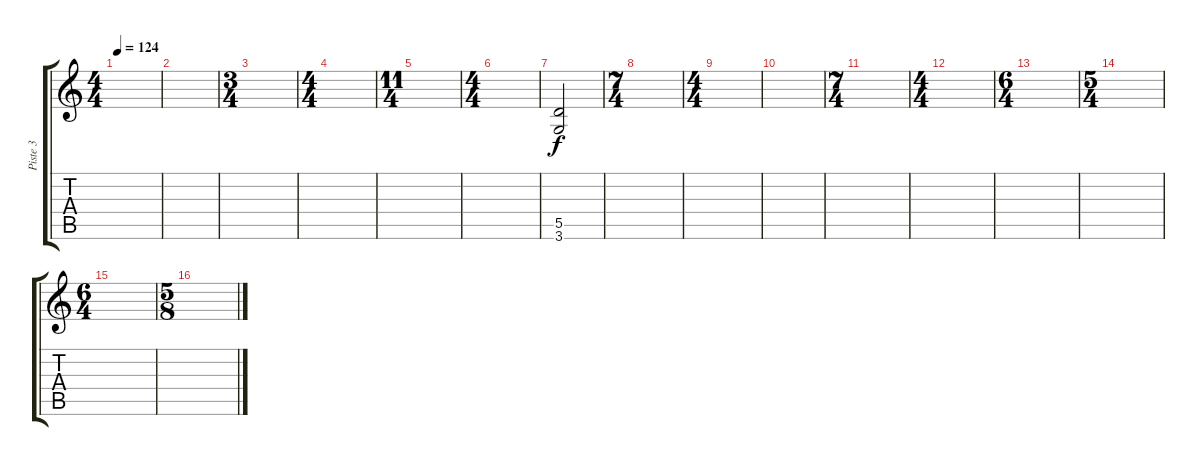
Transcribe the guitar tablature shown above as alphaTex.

\track ("Piste 3" "Piste 3") {instrument distortionguitar}
\staff {score tabs}
\tuning (E4 B3 G3 D3 A2 E2) {hide}
\ts (4 4)
\tempo 124
\clef g2
\ks c
|
|
\ts (3 4)
|
\ts (4 4)
|
\ts (11 4)
|
\ts (4 4)
|
(5.5 3.6).2 |
\ts (7 4)
|
\ts (4 4)
|
|
\ts (7 4)
|
\ts (4 4)
|
\ts (6 4)
|
\ts (5 4)
|
\ts (6 4)
|
\ts (5 8)
